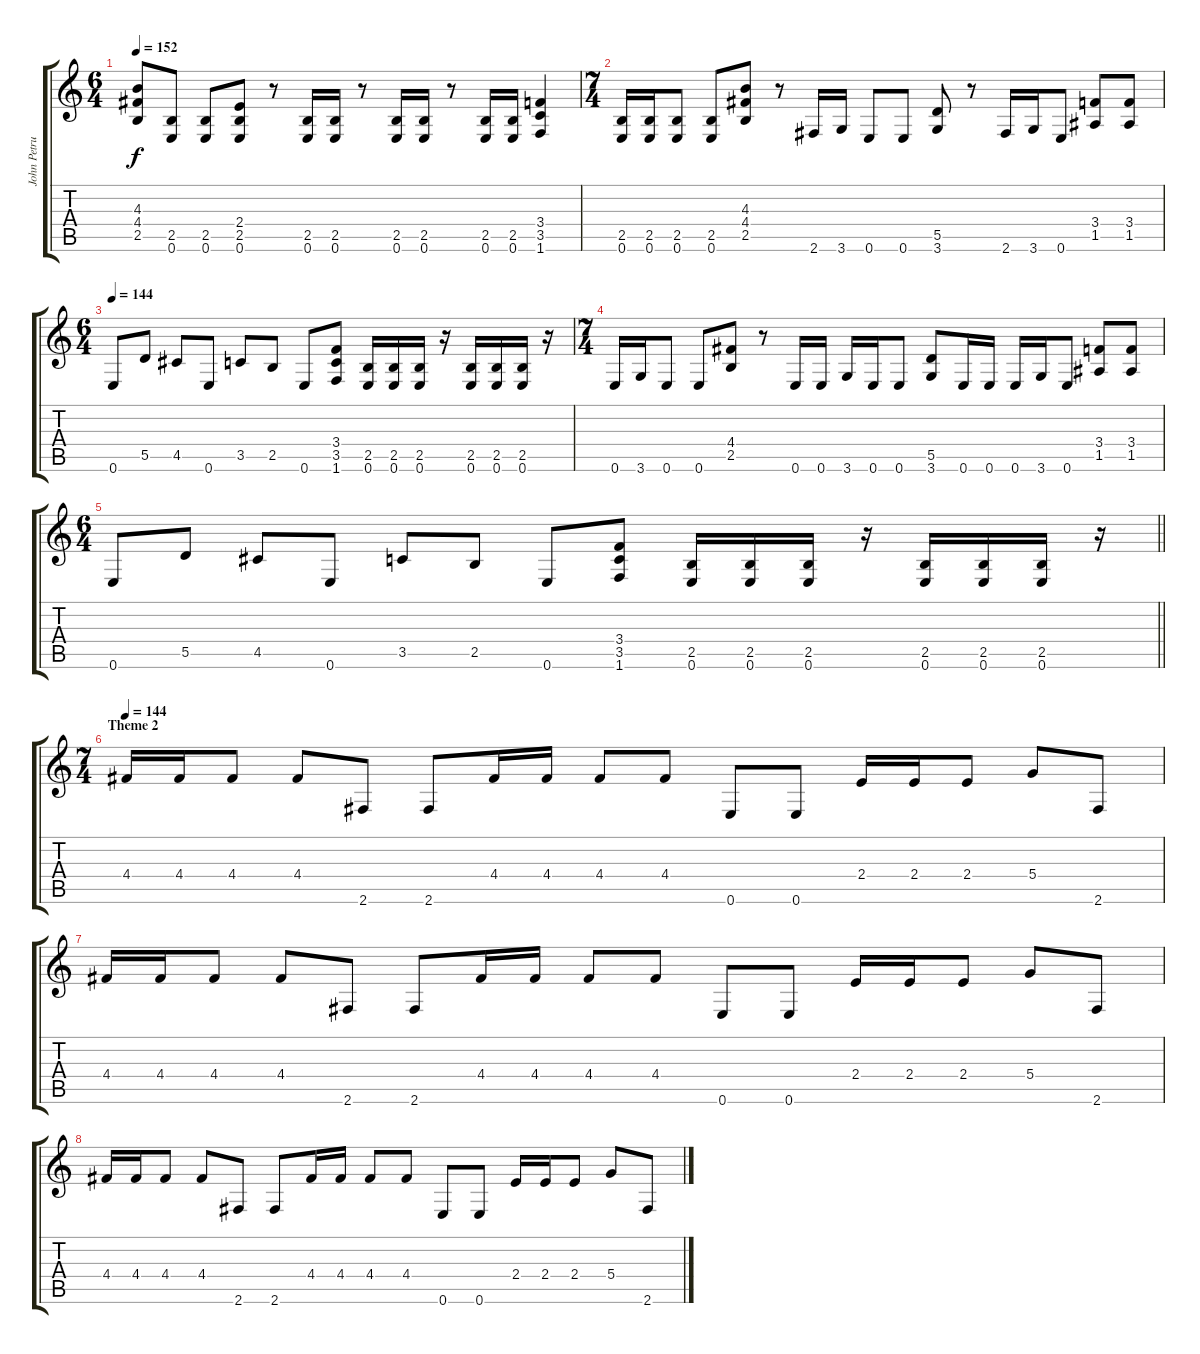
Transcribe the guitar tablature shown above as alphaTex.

\track ("John Petrucci - 1" "John Petru") {instrument distortionguitar}
\staff {score tabs}
\tuning (E4 B3 G3 D3 A2 E2) {hide}
\ts (6 4)
\tempo 152
\clef g2
\ks c
(4.3 4.4 2.5).8{dy f} (2.5 0.6).8 (2.5 0.6).8 (2.4 2.5 0.6).8 r.8 (2.5 0.6).16 (2.5 0.6).16 r.8 (2.5 0.6).16 (2.5 0.6).16 r.8 (2.5 0.6).16 (2.5 0.6).16 (3.4 3.5 1.6).4 |
\ts (7 4)
(2.5 0.6).16 (2.5 0.6).16 (2.5 0.6).8 (2.5 0.6).8 (4.3 4.4 2.5).8 r.8 2.6.16 3.6.16 0.6.8 0.6.8 (5.5 3.6).8 r.8 2.6.16 3.6.16 0.6.8 (3.4 1.5).8 (3.4 1.5).8 |
\ts (6 4)
\tempo 144
0.6.8 5.5.8 4.5.8 0.6.8 3.5.8 2.5.8 0.6.8 (3.4 3.5 1.6).8 (2.5 0.6).16 (2.5 0.6).16 (2.5 0.6).16 r.16 (2.5 0.6).16 (2.5 0.6).16 (2.5 0.6).16 r.16 |
\ts (7 4)
0.6.16 3.6.16 0.6.8 0.6.8 (4.4 2.5).8 r.8 0.6.16 0.6.16 3.6.16 0.6.16 0.6.8 (5.5 3.6).8 0.6.16 0.6.16 0.6.16 3.6.16 0.6.8 (3.4 1.5).8 (3.4 1.5).8 |
\ts (6 4)
\barLineRight lightlight
0.6.8 5.5.8 4.5.8 0.6.8 3.5.8 2.5.8 0.6.8 (3.4 3.5 1.6).8 (2.5 0.6).16 (2.5 0.6).16 (2.5 0.6).16 r.16 (2.5 0.6).16 (2.5 0.6).16 (2.5 0.6).16 r.16 |
\ts (7 4)
\section ("" "Theme 2")
\tempo 144
4.4.16 4.4.16 4.4.8 4.4.8 2.6.8 2.6.8 4.4.16 4.4.16 4.4.8 4.4.8 0.6.8 0.6.8 2.4.16 2.4.16 2.4.8 5.4.8 2.6.8 |
4.4.16 4.4.16 4.4.8 4.4.8 2.6.8 2.6.8 4.4.16 4.4.16 4.4.8 4.4.8 0.6.8 0.6.8 2.4.16 2.4.16 2.4.8 5.4.8 2.6.8 |
4.4.16 4.4.16 4.4.8 4.4.8 2.6.8 2.6.8 4.4.16 4.4.16 4.4.8 4.4.8 0.6.8 0.6.8 2.4.16 2.4.16 2.4.8 5.4.8 2.6.8
